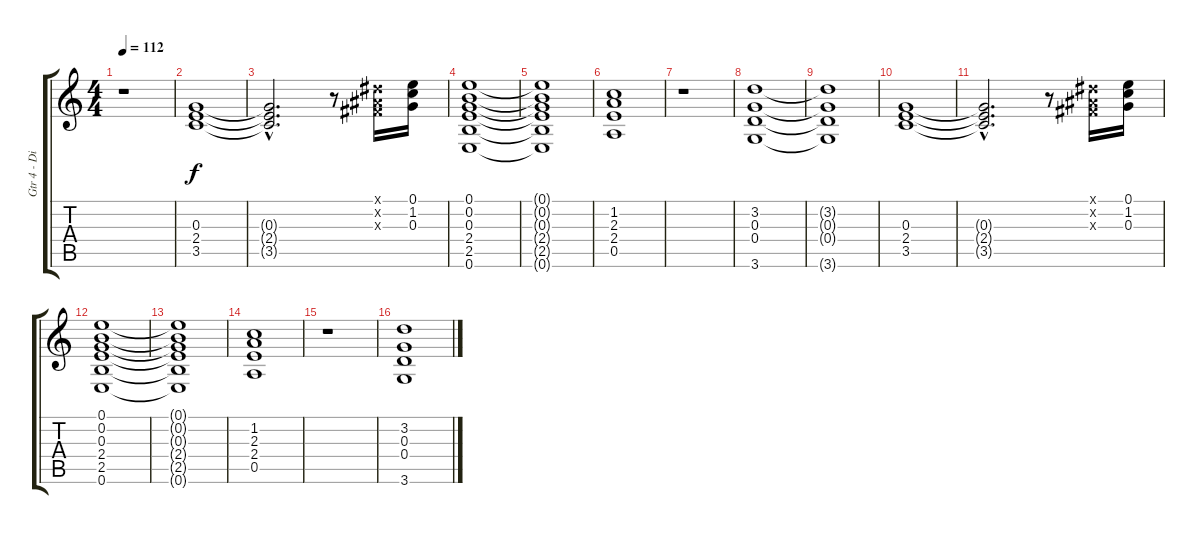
\track ("Gtr 4 - Distorted" "Gtr 4 - Di") {instrument distortionguitar}
\staff {score tabs}
\tuning (E4 B3 G3 D3 A2 E2) {hide}
\ts (4 4)
\tempo 112
\clef g2
\ks c
r.1{dy f} |
(0.3 2.4 3.5).1 |
(0.3{hac t} 2.4{hac t} 3.5{hac t}).2{d} r.8 (-1.1{x} -1.2{x} -1.3{x}).16 (0.1 1.2 0.3).16 |
(0.1 0.2 0.3 2.4 2.5 0.6).1 |
(0.1{t} 0.2{t} 0.3{t} 2.4{t} 2.5{t} 0.6{t}).1 |
(1.2 2.3 2.4 0.5).1 |
r.1 |
(3.2 0.3 0.4 3.6).1 |
(3.2{t} 0.3{t} 0.4{t} 3.6{t}).1 |
(0.3 2.4 3.5).1 |
(0.3{hac t} 2.4{hac t} 3.5{hac t}).2{d} r.8 (-1.1{x} -1.2{x} -1.3{x}).16 (0.1 1.2 0.3).16 |
(0.1 0.2 0.3 2.4 2.5 0.6).1 |
(0.1{t} 0.2{t} 0.3{t} 2.4{t} 2.5{t} 0.6{t}).1 |
(1.2 2.3 2.4 0.5).1 |
r.1 |
(3.2 0.3 0.4 3.6).1
